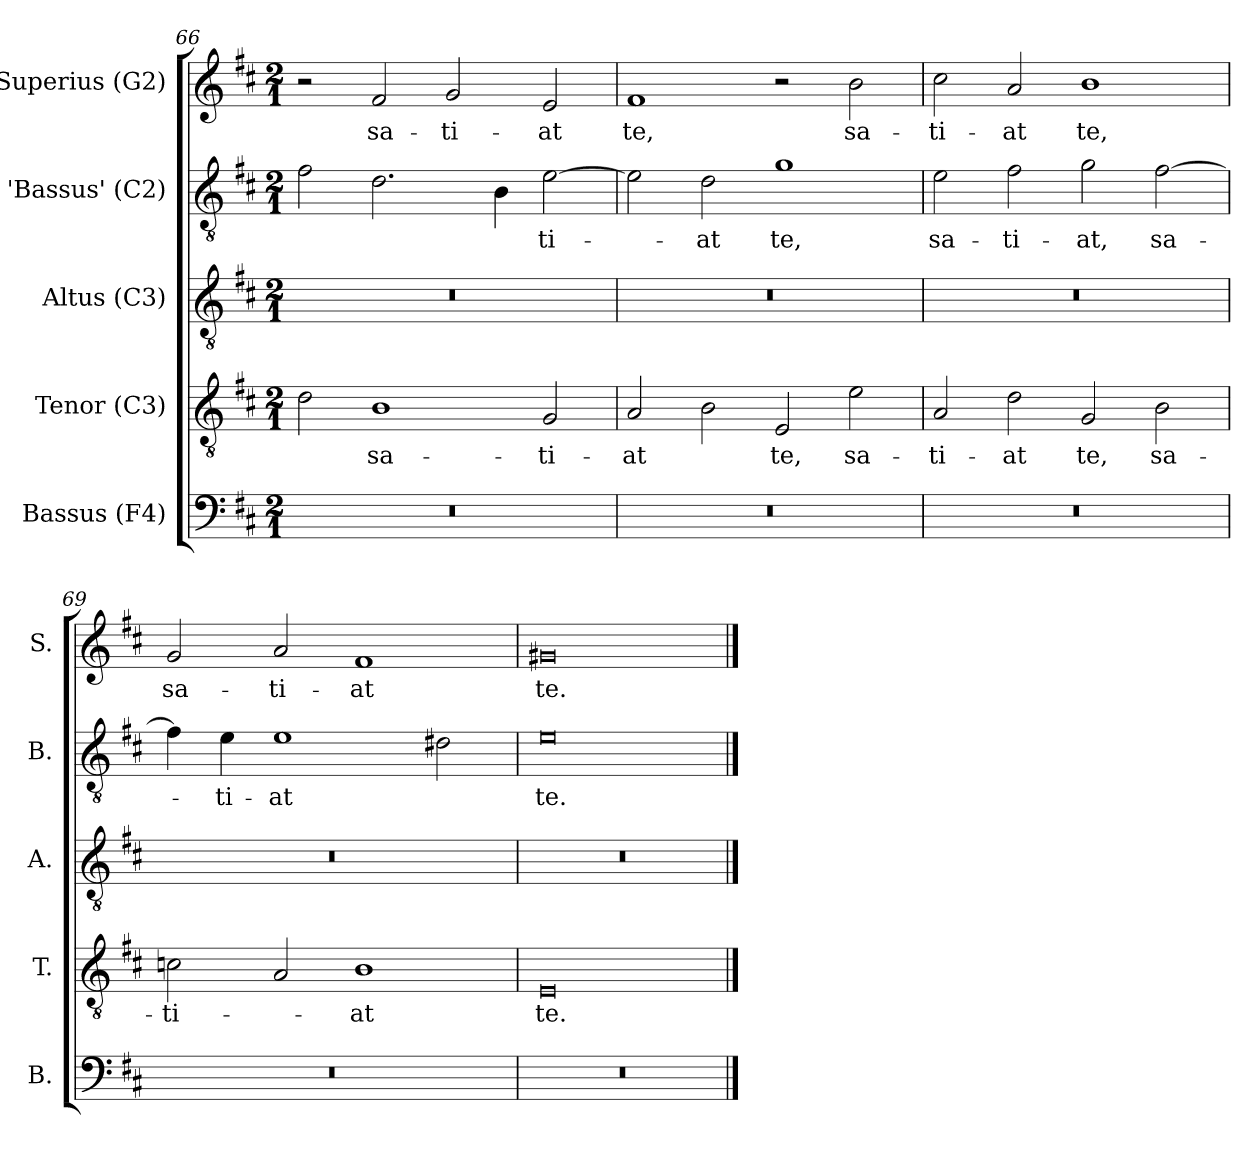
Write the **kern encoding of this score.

**kern	**kern	**text	**kern	**kern	**text	**kern	**text
*part5	*part4	*part4	*part3	*part2	*part2	*part1	*part1
*staff5	*staff4	*staff4	*staff3	*staff2	*staff2	*staff1	*staff1
*I"Bassus (F4)	*I"Tenor (C3)	*	*I"Altus (C3)	*I"'Bassus' (C2)	*	*I"Superius (G2)	*
*I'B.	*I'T.	*	*I'A.	*I'B.	*	*I'S.	*
*clefF4	*clefGv2	*	*clefGv2	*clefGv2	*	*clefG2	*
*	*	*	*ITrd7c12	*ITrd7c12	*	*	*
*k[f#c#]	*k[f#c#]	*	*k[f#c#]	*k[f#c#]	*	*k[f#c#]	*
*D:	*D:	*	*D:	*D:	*	*D:	*
*M2/1	*M2/1	*	*M2/1	*M2/1	*	*M2/1	*
=66	=66	=66	=66	=66	=66	=66	=66
!LO:N:vis=1	!	!	!LO:N:vis=1	!	!	!	!
0r	2di\	.	0r	2F#i\	.	2r	.
!	!	!LO:LY:b:color=#000000	!	!	!	!	!
!	!	!	!	!	!	!	!LO:LY:b:color=#000000
.	1Bi	sa-	.	2.Di\	.	2f#i/	sa-
!	!	!	!	!	!	!	!LO:LY:b:color=#000000
.	.	.	.	.	.	2gi/	-ti-
.	.	.	.	4BBi\	.	.	.
!	!	!LO:LY:b:color=#000000	!	!	!	!	!
!	!	!	!	!	!LO:LY:b:color=#000000	!	!
!	!	!	!	!	!	!	!LO:LY:b:color=#000000
.	2Gi/	-ti-	.	[2Ei\	-ti-	2ei/	-at
=67	=67	=67	=67	=67	=67	=67	=67
!LO:N:vis=1	!	!	!	!	!	!	!
!	!	!LO:LY:b:color=#000000	!LO:N:vis=1	!	!	!	!
!	!	!	!	!	!	!	!LO:LY:b:color=#000000
0r	2Ai/	-at	0r	2Ei\]	.	1f#i	te,
!	!	!	!	!	!LO:LY:b:color=#000000	!	!
.	2Bi\	.	.	2Di\	-at	.	.
!	!	!LO:LY:b:color=#000000	!	!	!	!	!
!	!	!	!	!	!LO:LY:b:color=#000000	!	!
.	2Ei/	te,	.	1Gi	te,	2r	.
!	!	!LO:LY:b:color=#000000	!	!	!	!	!
!	!	!	!	!	!	!	!LO:LY:b:color=#000000
.	2ei\	sa-	.	.	.	2bi\	sa-
!!LO:LB:g=z
=68	=68	=68	=68	=68	=68	=68	=68
!LO:N:vis=1	!	!	!	!	!	!	!
!	!	!LO:LY:b:color=#000000	!LO:N:vis=1	!	!	!	!
!	!	!	!	!	!LO:LY:b:color=#000000	!	!
!	!	!	!	!	!	!	!LO:LY:b:color=#000000
0r	2Ai/	-ti-	0r	2Ei\	sa-	2cc#i\	-ti-
!	!	!LO:LY:b:color=#000000	!	!	!	!	!
!	!	!	!	!	!LO:LY:b:color=#000000	!	!
!	!	!	!	!	!	!	!LO:LY:b:color=#000000
.	2di\	-at	.	2F#i\	-ti-	2ai/	-at
!	!	!LO:LY:b:color=#000000	!	!	!	!	!
!	!	!	!	!	!LO:LY:b:color=#000000	!	!
!	!	!	!	!	!	!	!LO:LY:b:color=#000000
.	2Gi/	te,	.	2Gi\	-at,	1bi	te,
!	!	!LO:LY:b:color=#000000	!	!	!	!	!
!	!	!	!	!	!LO:LY:b:color=#000000	!	!
.	2Bi\	sa-	.	[2F#i\	sa-	.	.
=69	=69	=69	=69	=69	=69	=69	=69
!LO:N:vis=1	!	!	!	!	!	!	!
!	!	!LO:LY:b:color=#000000	!LO:N:vis=1	!	!	!	!
!	!	!	!	!	!	!	!LO:LY:b:color=#000000
0r	2cni\	-ti-	0r	4F#i\]	.	2gi/	sa-
!	!	!	!	!	!LO:LY:b:color=#000000	!	!
.	.	.	.	4Ei\	-ti-	.	.
!	!	!	!	!	!LO:LY:b:color=#000000	!	!
!	!	!	!	!	!	!	!LO:LY:b:color=#000000
.	2Ai/	.	.	1Ei	-at	2ai/	-ti-
!	!	!LO:LY:b:color=#000000	!	!	!	!	!
!	!	!	!	!	!	!	!LO:LY:b:color=#000000
.	1Bi	-at	.	.	.	1f#i	-at
.	.	.	.	2D#i\	.	.	.
=70	=70	=70	=70	=70	=70	=70	=70
!LO:N:vis=1	!	!	!	!	!	!	!
!	!	!LO:LY:b:color=#000000	!LO:N:vis=1	!	!	!	!
!	!	!	!	!	!LO:LY:b:color=#000000	!	!
!	!	!	!	!	!	!	!LO:LY:b:color=#000000
0r	0Ei	te.	0r	0Ei	te.	0g#Xi	te.
==	==	==	==	==	==	==	==
*-	*-	*-	*-	*-	*-	*-	*-
